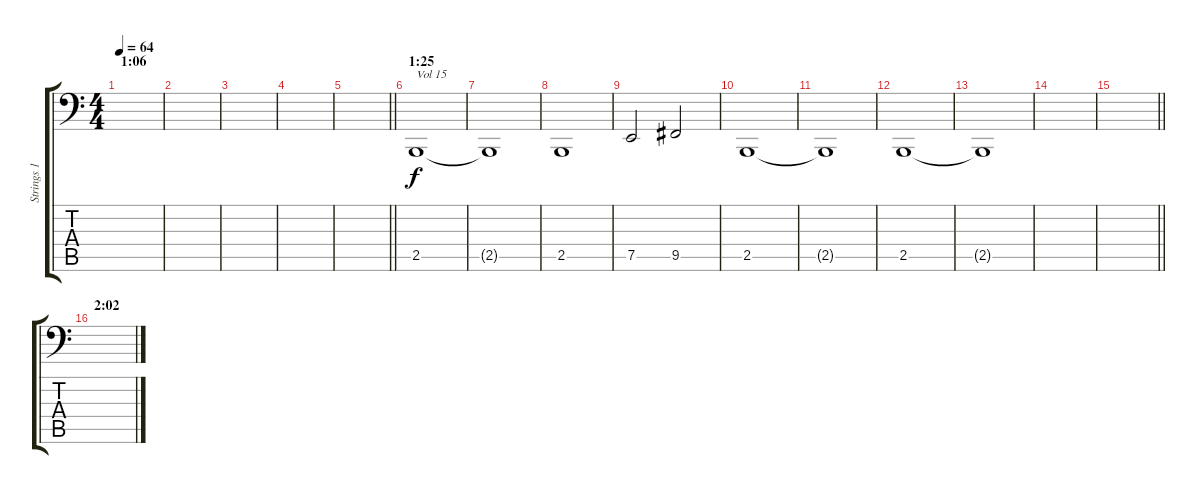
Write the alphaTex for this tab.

\track ("Strings 1" "Strings 1") {instrument tremolostrings}
\staff {score tabs}
\tuning (E3 B2 G2 D2 A1 E1) {hide}
\ts (4 4)
\section ("" "1:06")
\tempo 64
\clef f4
\ks c
|
|
|
|
\barLineRight lightlight
|
\section ("" "1:25")
2.5.1{txt "Vol 15" volume 15} |
2.5{t}.1 |
2.5.1 |
7.5.2 9.5.2 |
2.5.1 |
2.5{t}.1 |
2.5.1 |
2.5{t}.1 |
|
\barLineRight lightlight
|
\section ("" "2:02")
